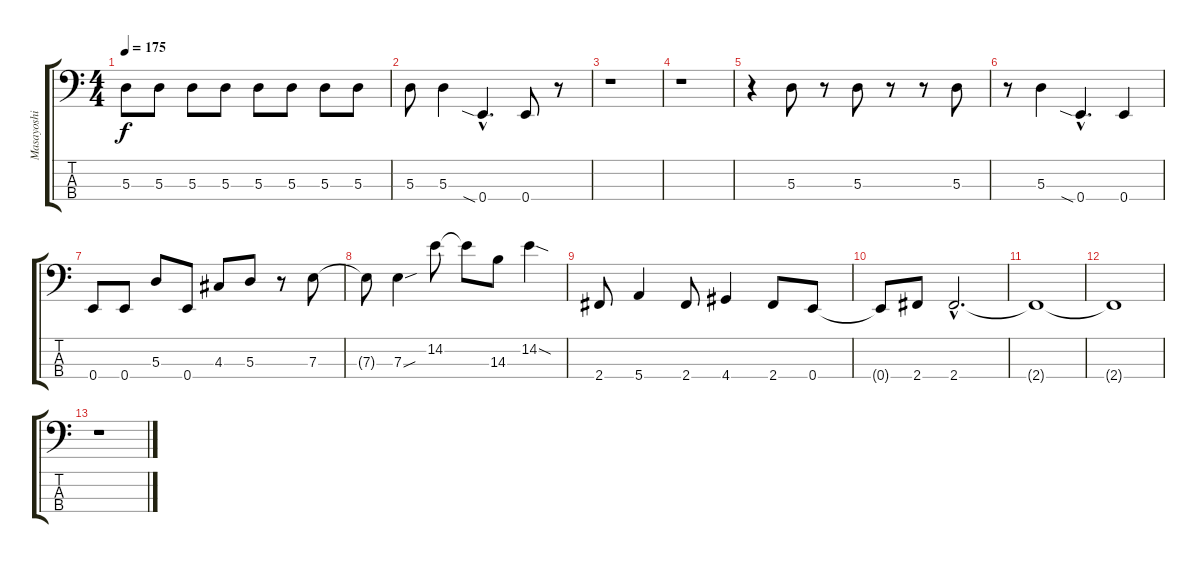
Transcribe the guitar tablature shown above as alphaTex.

\track ("Masayoshi Yamashita" "Masayoshi ") {instrument electricbassfinger}
\staff {score tabs}
\tuning (G2 D2 A1 E1) {hide}
\ts (4 4)
\tempo 175
\clef f4
\ks c
5.3{t}.8{dy f} 5.3.8 5.3.8 5.3.8 5.3.8 5.3.8 5.3.8 5.3.8 |
5.3.8 5.3.4 0.4{sia hac}.4{d} 0.4.8 r.8 |
r.1 |
r.1 |
r.4 5.3.8 r.8 5.3.8 r.8 r.8 5.3.8 |
r.8 5.3.4 0.4{sia hac}.4{d} 0.4.4 |
0.4.8 0.4.8 5.3.8 0.4.8 4.3.8 5.3.8 r.8 7.3.8 |
7.3{t}.8 7.3{sou}.4 14.2.8 14.2{t}.8 14.3.8 14.2{sod}.4 |
2.4.8 5.4.4 2.4.8 4.4.4 2.4.8 0.4.8 |
0.4{t}.8 2.4.8 2.4{hac}.2{d} |
2.4{t}.1 |
2.4{t}.1 |
r.1
